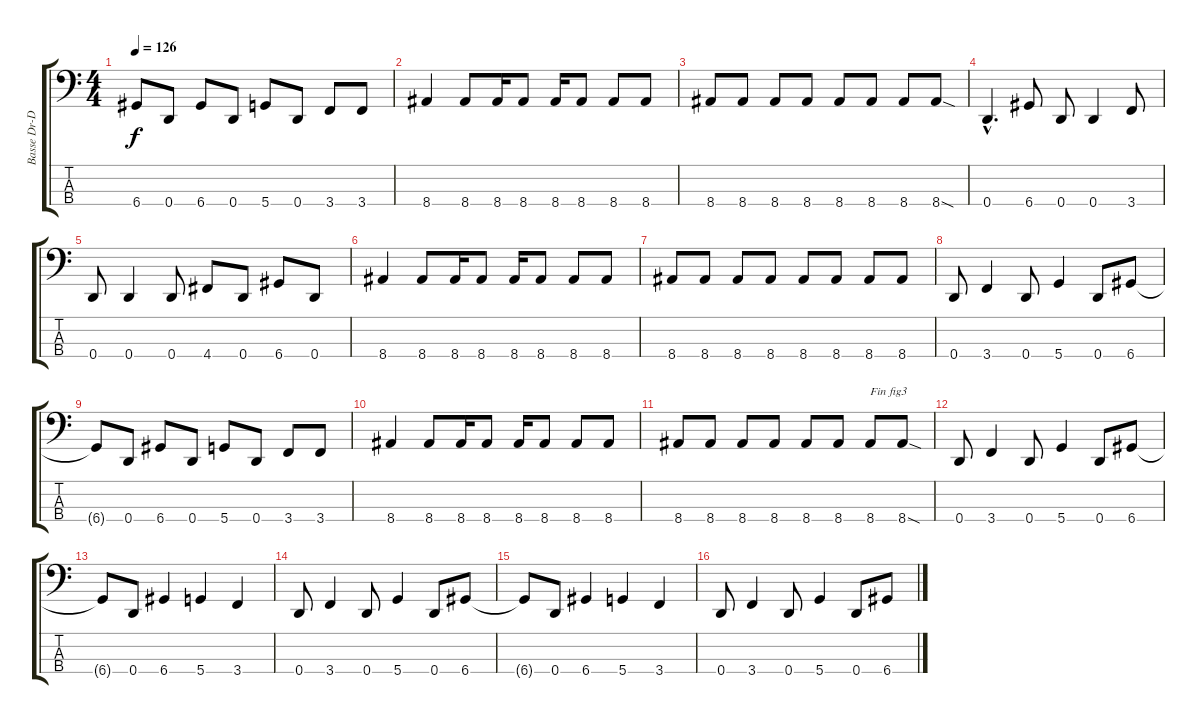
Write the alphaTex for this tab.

\track ("Basse Dr-D bis" "Basse Dr-D") {instrument synthbass2}
\staff {score tabs}
\tuning (G2 D2 A1 D1) {hide}
\ts (4 4)
\tempo 126
\clef f4
\ks c
6.4{t}.8{dy f} 0.4.8 6.4.8 0.4.8 5.4.8 0.4.8 3.4.8 3.4.8 |
8.4.4 8.4.8 8.4.16 8.4.8 8.4.16 8.4.8 8.4.8 8.4.8 |
8.4.8 8.4.8 8.4.8 8.4.8 8.4.8 8.4.8 8.4.8 8.4{sod}.8 |
0.4{hac}.4{d} 6.4.8 0.4.8 0.4.4 3.4.8 |
0.4.8 0.4.4 0.4.8 4.4.8 0.4.8 6.4.8 0.4.8 |
8.4.4 8.4.8 8.4.16 8.4.8 8.4.16 8.4.8 8.4.8 8.4.8 |
8.4.8 8.4.8 8.4.8 8.4.8 8.4.8 8.4.8 8.4.8 8.4.8 |
0.4.8 3.4.4 0.4.8 5.4.4 0.4.8 6.4.8 |
6.4{t}.8 0.4.8 6.4.8 0.4.8 5.4.8 0.4.8 3.4.8 3.4.8 |
8.4.4 8.4.8 8.4.16 8.4.8 8.4.16 8.4.8 8.4.8 8.4.8 |
8.4.8 8.4.8 8.4.8 8.4.8 8.4.8 8.4.8 8.4.8{txt "Fin fig3"} 8.4{sod}.8 |
0.4.8 3.4.4 0.4.8 5.4.4 0.4.8 6.4.8 |
6.4{t}.8 0.4.8 6.4.4 5.4.4 3.4.4 |
0.4.8 3.4.4 0.4.8 5.4.4 0.4.8 6.4.8 |
6.4{t}.8 0.4.8 6.4.4 5.4.4 3.4.4 |
0.4.8 3.4.4 0.4.8 5.4.4 0.4.8 6.4.8
